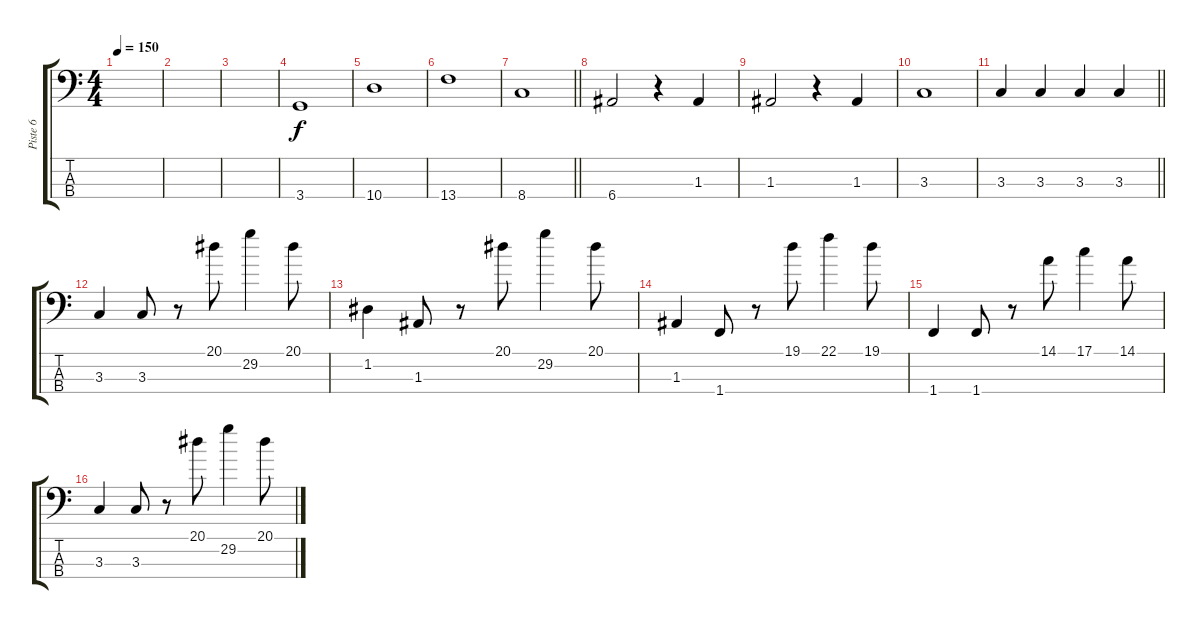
\track ("Piste 6" "Piste 6") {instrument electricbassfinger}
\staff {score tabs}
\tuning (G2 D2 A1 E1) {hide}
\ts (4 4)
\tempo 150
\clef f4
\ks c
|
|
|
3.4.1 |
10.4.1 |
13.4.1 |
\barLineRight lightlight
8.4.1 |
6.4.2 r.4 1.3.4 |
1.3.2 r.4 1.3.4 |
3.3.1 |
\barLineRight lightlight
3.3.4 3.3.4 3.3.4 3.3.4 |
3.3.4 3.3.8 r.8 20.1.8 29.2.4 20.1.8 |
1.2.4 1.3.8 r.8 20.1.8 29.2.4 20.1.8 |
1.3.4 1.4.8 r.8 19.1.8 22.1.4 19.1.8 |
1.4.4 1.4.8 r.8 14.1.8 17.1.4 14.1.8 |
3.3.4 3.3.8 r.8 20.1.8 29.2.4 20.1.8
